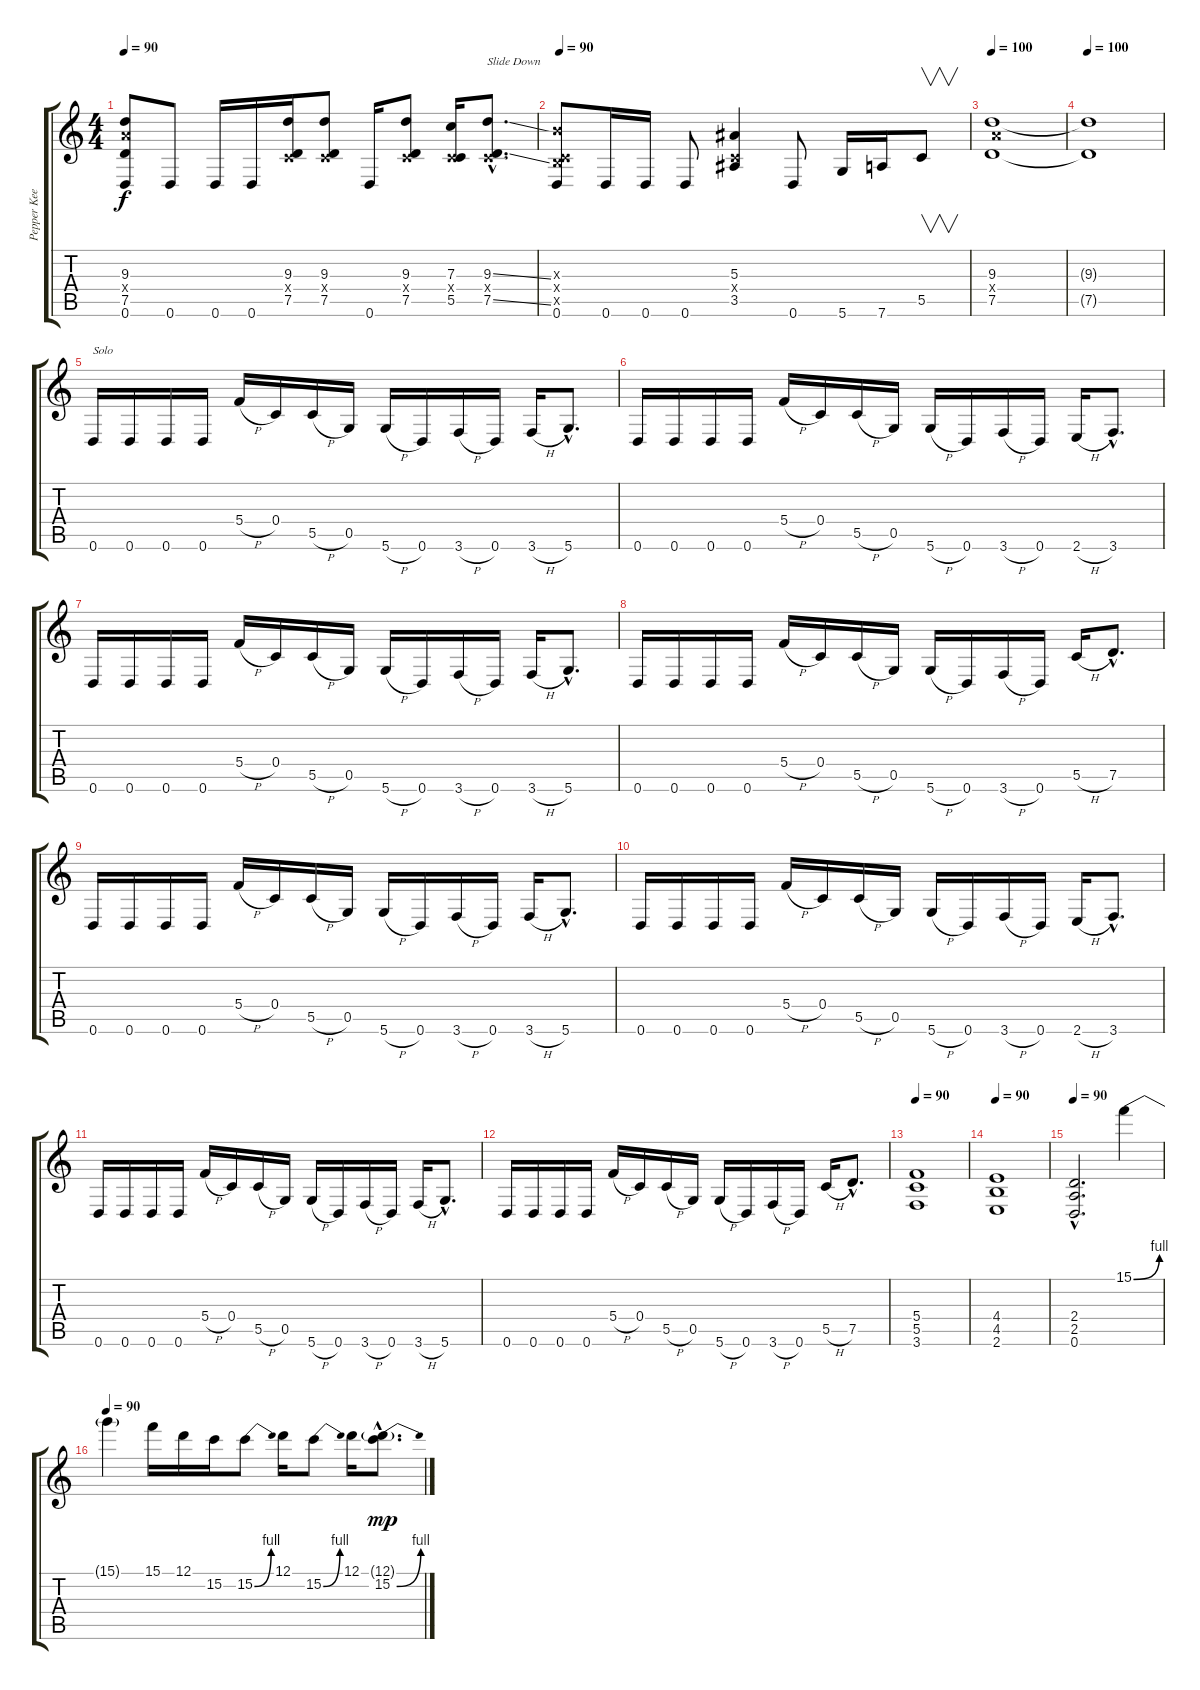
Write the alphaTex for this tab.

\track ("Pepper Keenan" "Pepper Kee") {instrument overdrivenguitar}
\staff {score tabs}
\tuning (D4 A3 F3 C3 G2 D2) {hide}
\ts (4 4)
\tempo 90
\clef g2
\ks c
(9.3 9.4{x} 7.5 0.6).8{dy f} 0.6.8 0.6.16 0.6.16 (9.3 0.4{x} 7.5).16 (9.3 0.4{x} 7.5).8 0.6.16 (9.3 0.4{x} 7.5).8 (7.3 0.4{x} 5.5).16 (9.3{ss hac} 0.4{hac x} 7.5{ss hac}).8{d txt "Slide Down"} |
\tempo 90
(6.3{x} 0.4{x} 4.5{x} 0.6).8 0.6.16 0.6.16 0.6.8 (5.3 0.4{x} 3.5).4 0.6.8 5.6.16 7.6.16 5.5.8{v} |
\tempo 100
(9.3 9.4{x} 7.5).1 |
\tempo 100
(9.3{t} 7.5{t}).1 |
0.6.16{txt "Solo"} 0.6.16 0.6.16 0.6.16 5.4{h}.16 0.4.16 5.5{h}.16 0.5.16 5.6{h}.16 0.6.16 3.6{h}.16 0.6.16 3.6{h}.16 5.6{hac}.8{d} |
0.6.16 0.6.16 0.6.16 0.6.16 5.4{h}.16 0.4.16 5.5{h}.16 0.5.16 5.6{h}.16 0.6.16 3.6{h}.16 0.6.16 2.6{h}.16 3.6{hac}.8{d} |
0.6.16 0.6.16 0.6.16 0.6.16 5.4{h}.16 0.4.16 5.5{h}.16 0.5.16 5.6{h}.16 0.6.16 3.6{h}.16 0.6.16 3.6{h}.16 5.6{hac}.8{d} |
0.6.16 0.6.16 0.6.16 0.6.16 5.4{h}.16 0.4.16 5.5{h}.16 0.5.16 5.6{h}.16 0.6.16 3.6{h}.16 0.6.16 5.5{h}.16 7.5{hac}.8{d} |
0.6.16 0.6.16 0.6.16 0.6.16 5.4{h}.16 0.4.16 5.5{h}.16 0.5.16 5.6{h}.16 0.6.16 3.6{h}.16 0.6.16 3.6{h}.16 5.6{hac}.8{d} |
0.6.16 0.6.16 0.6.16 0.6.16 5.4{h}.16 0.4.16 5.5{h}.16 0.5.16 5.6{h}.16 0.6.16 3.6{h}.16 0.6.16 2.6{h}.16 3.6{hac}.8{d} |
0.6.16 0.6.16 0.6.16 0.6.16 5.4{h}.16 0.4.16 5.5{h}.16 0.5.16 5.6{h}.16 0.6.16 3.6{h}.16 0.6.16 3.6{h}.16 5.6{hac}.8{d} |
0.6.16 0.6.16 0.6.16 0.6.16 5.4{h}.16 0.4.16 5.5{h}.16 0.5.16 5.6{h}.16 0.6.16 3.6{h}.16 0.6.16 5.5{h}.16 7.5{hac}.8{d} |
\tempo 90
(5.4 5.5 3.6).1 |
\tempo 90
(4.4 4.5 2.6).1 |
\tempo 90
(2.4{hac} 2.5{hac} 0.6{hac}).2{d} 15.1{be (bend 0 0 60 4)}.4 |
\tempo 90
15.1{t}.4 15.1.16 12.1.16 15.2.16 15.2{be (bend 0 0 60 4)}.8 12.1.16 15.2{be (bend 0 0 60 4)}.8 12.1.16 (12.1{g hac} 15.2{be (bend 0 0 60 4) hac}).8{d dy mp}
